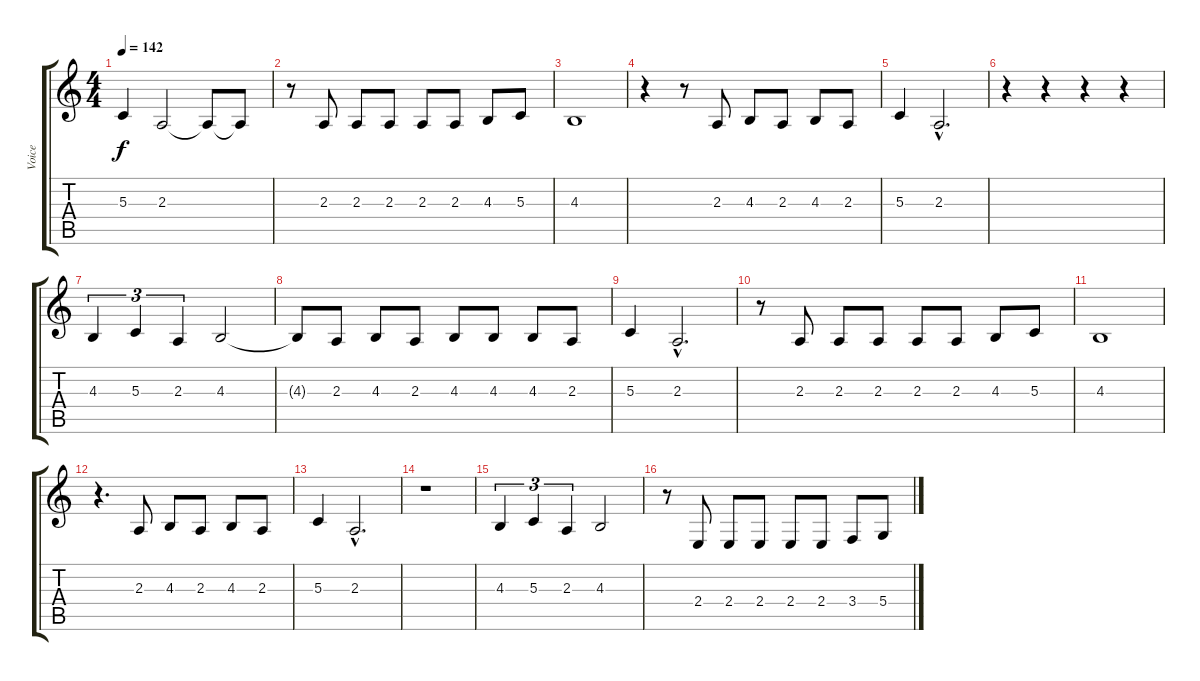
\track ("Voice" "Voice") {instrument cello}
\staff {score tabs}
\tuning (E4 B3 G3 D3 A2 E2) {hide}
\ts (4 4)
\tempo 142
\clef g2
\ks c
5.3.4{dy f} 2.3.2 2.3{t}.8 2.3{t}.8 |
r.8 2.3.8 2.3.8 2.3.8 2.3.8 2.3.8 4.3.8 5.3.8 |
4.3.1 |
r.4 r.8 2.3.8 4.3.8 2.3.8 4.3.8 2.3.8 |
5.3.4 2.3{hac}.2{d} |
r.4 r.4 r.4 r.4 |
4.3.4{tu (3 2)} 5.3.4{tu (3 2)} 2.3.4{tu (3 2)} 4.3.2 |
4.3{t}.8 2.3.8 4.3.8 2.3.8 4.3.8 4.3.8 4.3.8 2.3.8 |
5.3.4 2.3{hac}.2{d} |
r.8 2.3.8 2.3.8 2.3.8 2.3.8 2.3.8 4.3.8 5.3.8 |
4.3.1 |
r.4{d} 2.3.8 4.3.8 2.3.8 4.3.8 2.3.8 |
5.3.4 2.3{hac}.2{d} |
r.1 |
4.3.4{tu (3 2)} 5.3.4{tu (3 2)} 2.3.4{tu (3 2)} 4.3.2 |
r.8 2.4.8 2.4.8 2.4.8 2.4.8 2.4.8 3.4.8 5.4.8
